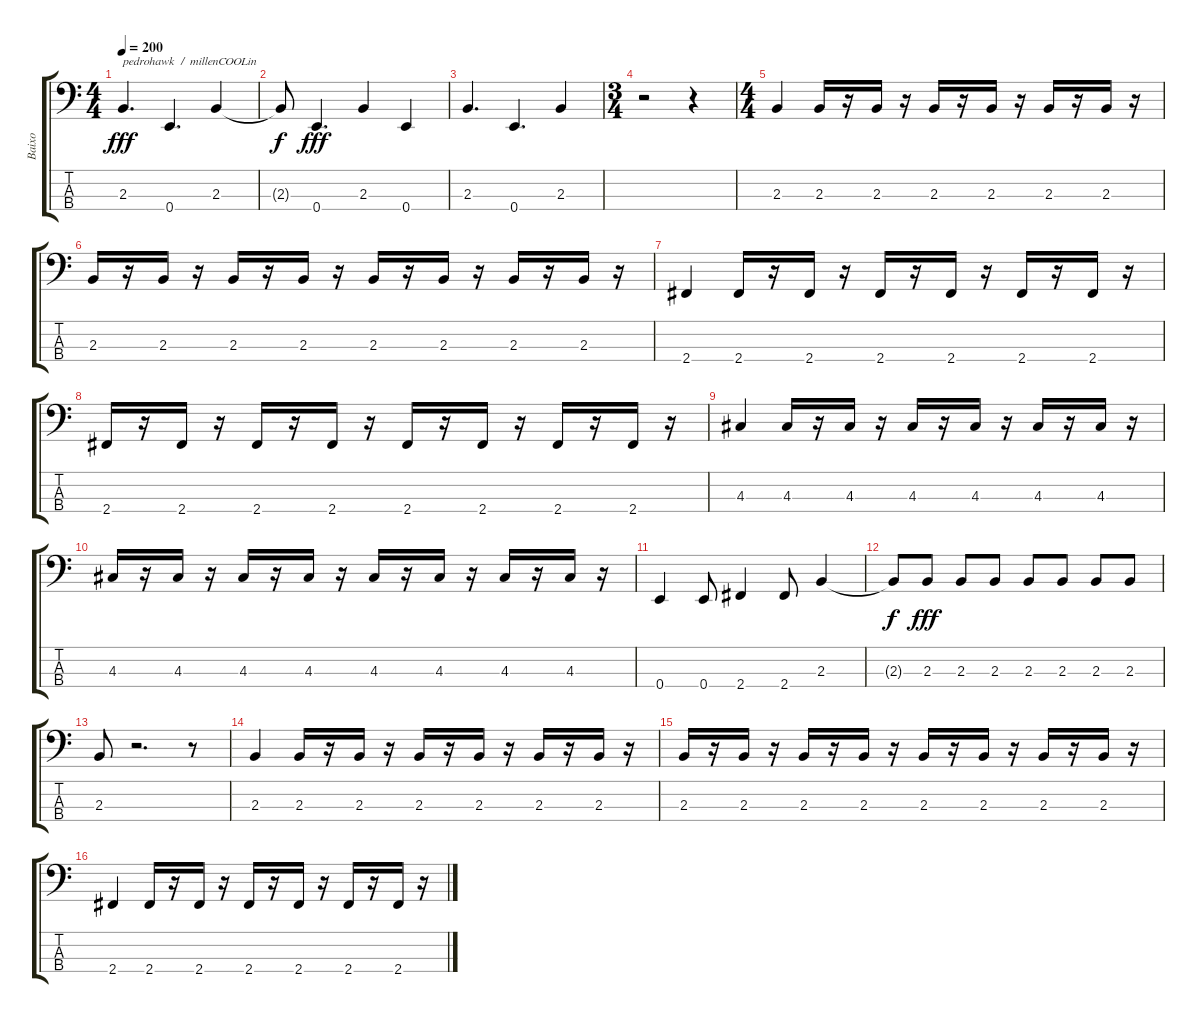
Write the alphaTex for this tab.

\track ("Baixo" "Baixo") {instrument electricbasspick}
\staff {score tabs}
\tuning (G2 D2 A1 E1) {hide}
\ts (4 4)
\tempo 200
\clef f4
\ks c
2.3.4{d txt "pedrohawk  /  millenCOOLin" dy fff instrument electricbasspick} 0.4.4{d} 2.3.4 |
2.3{t}.8{dy f} 0.4.4{d dy fff} 2.3.4 0.4.4 |
2.3.4{d} 0.4.4{d} 2.3.4 |
\ts (3 4)
r.2 r.4 |
\ts (4 4)
2.3.4 2.3.16 r.16 2.3.16 r.16 2.3.16 r.16 2.3.16 r.16 2.3.16 r.16 2.3.16 r.16 |
2.3.16 r.16 2.3.16 r.16 2.3.16 r.16 2.3.16 r.16 2.3.16 r.16 2.3.16 r.16 2.3.16 r.16 2.3.16 r.16 |
2.4.4 2.4.16 r.16 2.4.16 r.16 2.4.16 r.16 2.4.16 r.16 2.4.16 r.16 2.4.16 r.16 |
2.4.16 r.16 2.4.16 r.16 2.4.16 r.16 2.4.16 r.16 2.4.16 r.16 2.4.16 r.16 2.4.16 r.16 2.4.16 r.16 |
4.3.4 4.3.16 r.16 4.3.16 r.16 4.3.16 r.16 4.3.16 r.16 4.3.16 r.16 4.3.16 r.16 |
4.3.16 r.16 4.3.16 r.16 4.3.16 r.16 4.3.16 r.16 4.3.16 r.16 4.3.16 r.16 4.3.16 r.16 4.3.16 r.16 |
0.4.4 0.4.8 2.4.4 2.4.8 2.3.4 |
2.3{t}.8{dy f} 2.3.8{dy fff} 2.3.8 2.3.8 2.3.8 2.3.8 2.3.8 2.3.8 |
2.3.8 r.2{d} r.8 |
2.3.4 2.3.16 r.16 2.3.16 r.16 2.3.16 r.16 2.3.16 r.16 2.3.16 r.16 2.3.16 r.16 |
2.3.16 r.16 2.3.16 r.16 2.3.16 r.16 2.3.16 r.16 2.3.16 r.16 2.3.16 r.16 2.3.16 r.16 2.3.16 r.16 |
2.4.4 2.4.16 r.16 2.4.16 r.16 2.4.16 r.16 2.4.16 r.16 2.4.16 r.16 2.4.16 r.16
